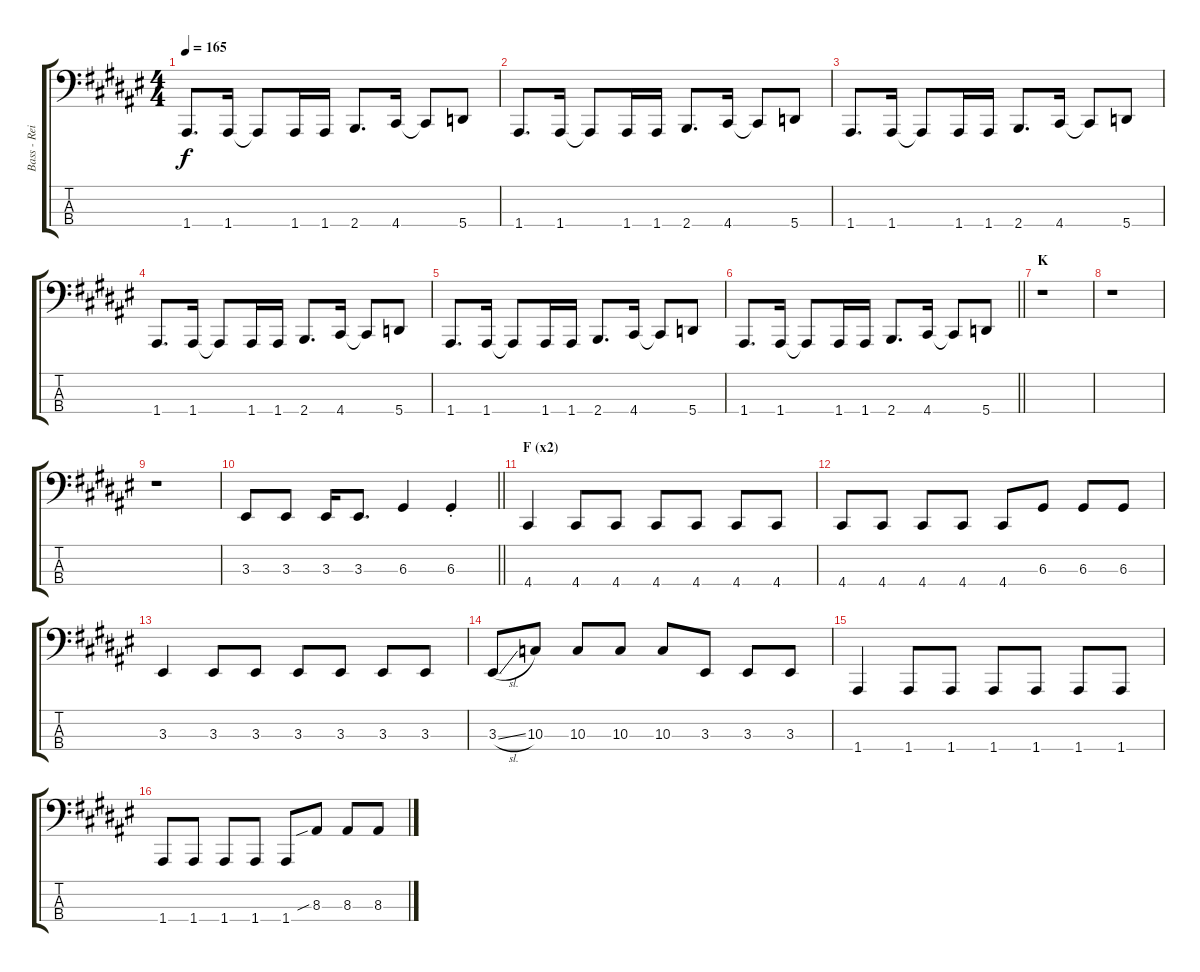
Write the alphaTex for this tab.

\track ("Bass - Reita" "Bass - Rei") {instrument electricbasspick}
\staff {score tabs}
\tuning (C2 G1 D1 A0) {hide}
\ts (4 4)
\tempo 165
\clef f4
\ks f#
1.4.8{d dy f} 1.4.16 1.4{t}.8 1.4.16 1.4.16 2.4.8{d} 4.4.16 4.4{t}.8 5.4.8 |
1.4.8{d} 1.4.16 1.4{t}.8 1.4.16 1.4.16 2.4.8{d} 4.4.16 4.4{t}.8 5.4.8 |
1.4.8{d} 1.4.16 1.4{t}.8 1.4.16 1.4.16 2.4.8{d} 4.4.16 4.4{t}.8 5.4.8 |
1.4.8{d} 1.4.16 1.4{t}.8 1.4.16 1.4.16 2.4.8{d} 4.4.16 4.4{t}.8 5.4.8 |
1.4.8{d} 1.4.16 1.4{t}.8 1.4.16 1.4.16 2.4.8{d} 4.4.16 4.4{t}.8 5.4.8 |
\barLineRight lightlight
1.4.8{d} 1.4.16 1.4{t}.8 1.4.16 1.4.16 2.4.8{d} 4.4.16 4.4{t}.8 5.4.8 |
\section ("" "K")
r.1 |
r.1 |
r.1 |
\barLineRight lightlight
3.3.8 3.3.8 3.3.16 3.3.8{d} 6.3.4 6.3{st}.4 |
\section ("" "F (x2)")
4.4.4 4.4.8 4.4.8 4.4.8 4.4.8 4.4.8 4.4.8 |
4.4.8 4.4.8 4.4.8 4.4.8 4.4.8 6.3.8 6.3.8 6.3.8 |
3.3.4 3.3.8 3.3.8 3.3.8 3.3.8 3.3.8 3.3.8 |
3.3{sl}.8 10.3.8 10.3.8 10.3.8 10.3.8 3.3.8 3.3.8 3.3.8 |
1.4.4 1.4.8 1.4.8 1.4.8 1.4.8 1.4.8 1.4.8 |
1.4.8 1.4.8 1.4.8 1.4.8 1.4.8 8.3{sib}.8 8.3.8 8.3.8
